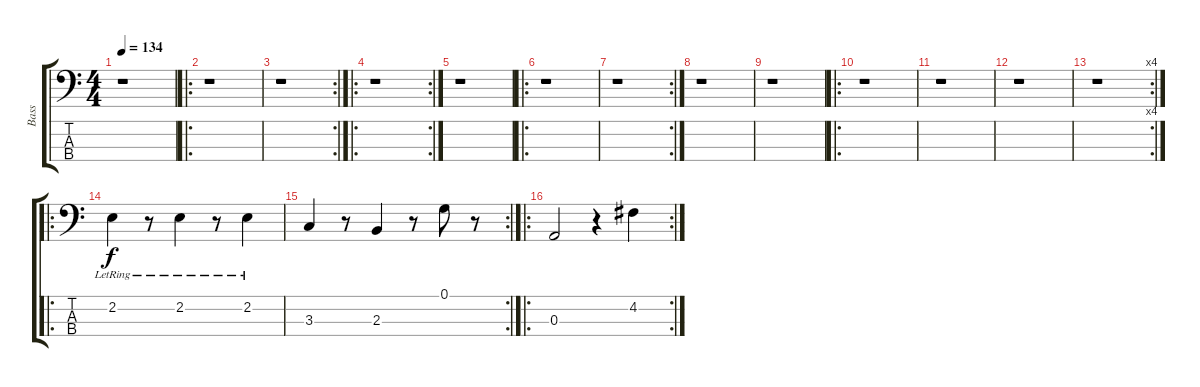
\track ("Bass" "Bass") {instrument electricbassfinger}
\staff {score tabs}
\tuning (G2 D2 A1 E1) {hide}
\ts (4 4)
\tempo 134
\clef f4
\ks c
r.1{dy f} |
\ro
r.1 |
\rc 2
r.1 |
\ro
\rc 2
r.1 |
r.1 |
\ro
r.1 |
\rc 2
r.1 |
r.1 |
r.1 |
\ro
r.1 |
r.1 |
r.1 |
\rc 4
r.1 |
\ro
2.2{lr}.4 r.8 2.2{lr}.4 r.8 2.2{lr}.4 |
\rc 2
3.3.4 r.8 2.3.4 r.8 0.1.8 r.8 |
\ro
\rc 2
0.3.2 r.4 4.2.4
